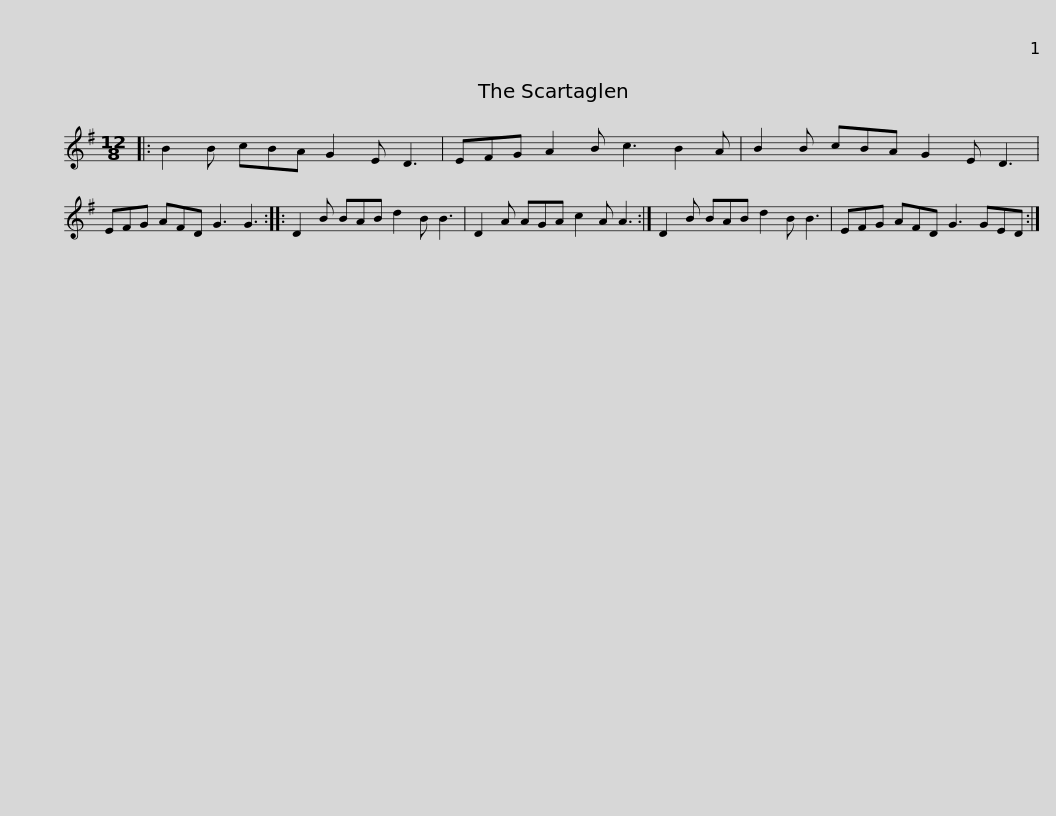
X:1
L:1/8
M:12/8
I:linebreak $
K:G
V:1 treble
V:1
|: B2 B cBA G2 E D3 | EFG A2 B c3 B2 A | B2 B cBA G2 E D3 | EFG AFD G3 G3 ::$ D2 B BAB d2 B B3 | %5
 D2 A AGA c2 A A3 :| D2 B BAB d2 B B3 | EFG AFD G3 GED :| %8
